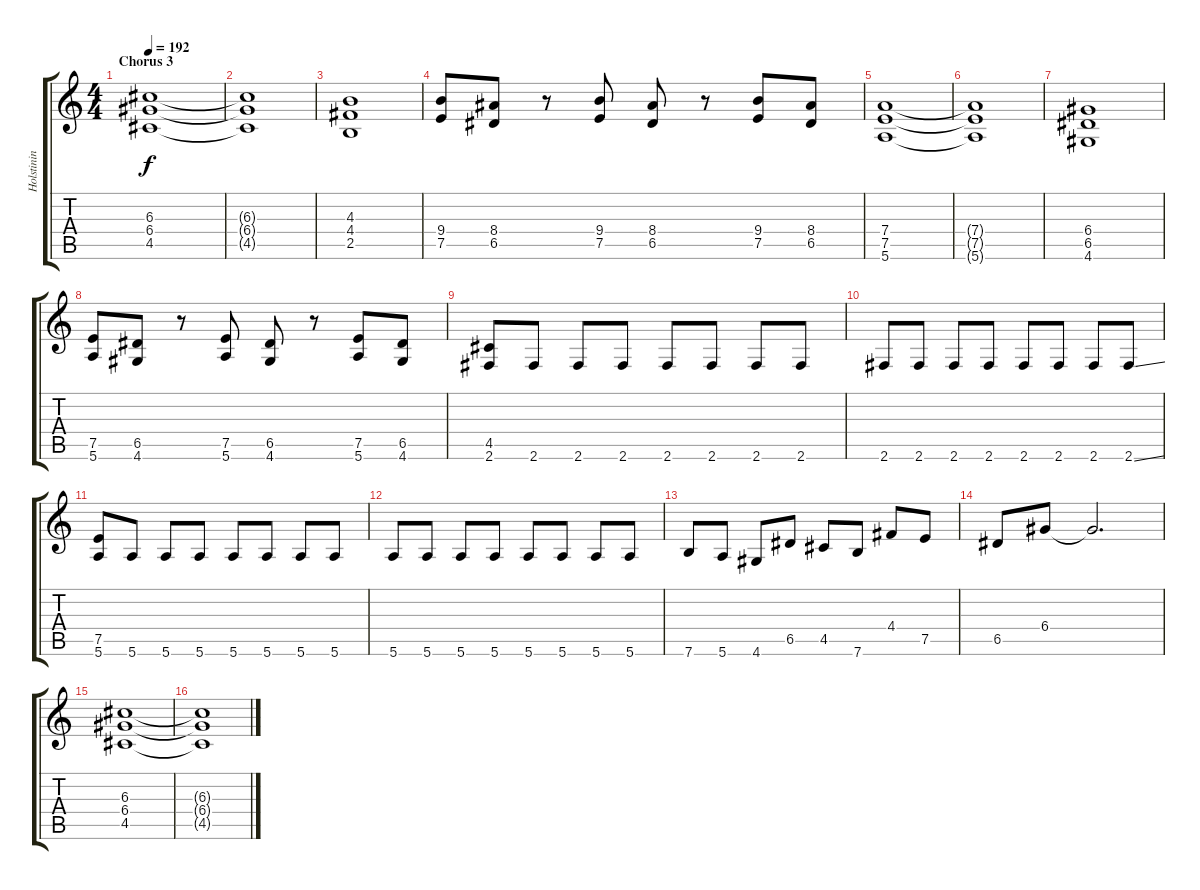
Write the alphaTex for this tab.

\track ("Holstinin 2" "Holstinin ") {instrument overdrivenguitar}
\staff {score tabs}
\tuning (E4 B3 G3 D3 A2 E2) {hide}
\ts (4 4)
\section ("" "Chorus 3")
\tempo 192
\clef g2
\ks c
(6.3 6.4 4.5).1{dy f} |
(6.3{t} 6.4{t} 4.5{t}).1 |
(4.3 4.4 2.5).1 |
(9.4 7.5).8 (8.4 6.5).8 r.8 (9.4 7.5).8 (8.4 6.5).8 r.8 (9.4 7.5).8 (8.4 6.5).8 |
(7.4 7.5 5.6).1 |
(7.4{t} 7.5{t} 5.6{t}).1 |
(6.4 6.5 4.6).1 |
(7.5 5.6).8 (6.5 4.6).8 r.8 (7.5 5.6).8 (6.5 4.6).8 r.8 (7.5 5.6).8 (6.5 4.6).8 |
(4.5 2.6).8 2.6.8 2.6.8 2.6.8 2.6.8 2.6.8 2.6.8 2.6.8 |
2.6.8 2.6.8 2.6.8 2.6.8 2.6.8 2.6.8 2.6.8 2.6{ss}.8 |
(7.5 5.6).8 5.6.8 5.6.8 5.6.8 5.6.8 5.6.8 5.6.8 5.6.8 |
5.6.8 5.6.8 5.6.8 5.6.8 5.6.8 5.6.8 5.6.8 5.6.8 |
7.6.8 5.6.8 4.6.8 6.5.8 4.5.8 7.6.8 4.4.8 7.5.8 |
6.5.8 6.4.8 6.4{t}.2{d} |
(6.3 6.4 4.5).1 |
(6.3{t} 6.4{t} 4.5{t}).1
